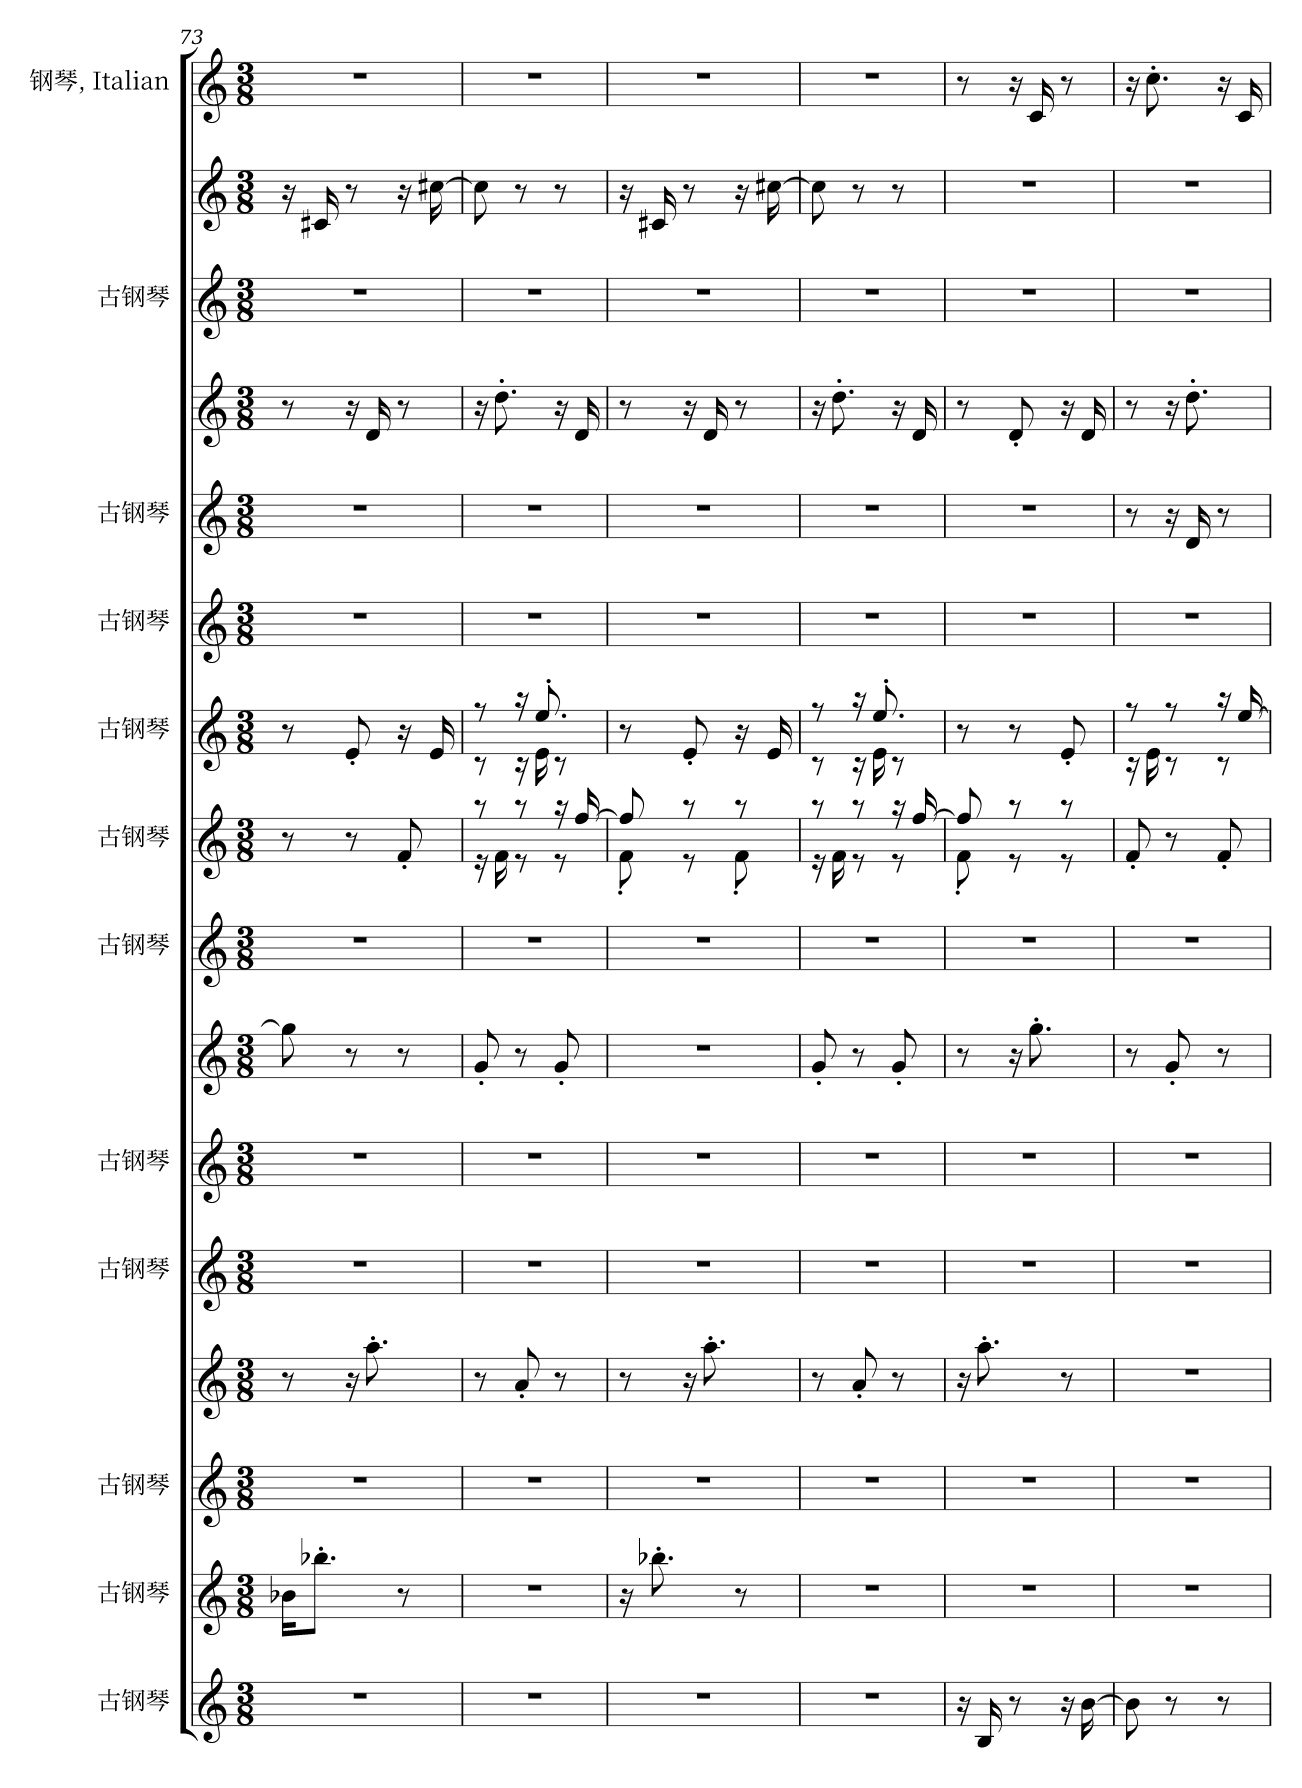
**kern	**kern	**kern	**kern	**kern	**kern	**kern	**kern	**kern	**kern	**kern	**kern	**kern	**kern	**kern	**kern
*part12	*part11	*part10	*part10	*part9	*part8	*part8	*part7	*part6	*part5	*part4	*part3	*part3	*part2	*part2	*part1
*staff16	*staff15	*staff14	*staff13	*staff12	*staff11	*staff10	*staff9	*staff8	*staff7	*staff6	*staff5	*staff4	*staff3	*staff2	*staff1
*I"古钢琴	*I"古钢琴	*I"古钢琴	*	*I"古钢琴	*I"古钢琴	*	*I"古钢琴	*I"古钢琴	*I"古钢琴	*I"古钢琴	*I"古钢琴	*	*I"古钢琴	*	*I"钢琴, Italian
*clefG2	*clefG2	*clefG2	*clefG2	*clefG2	*clefG2	*clefG2	*clefG2	*clefG2	*clefG2	*clefG2	*clefG2	*clefG2	*clefG2	*clefG2	*clefG2
*k[]	*k[]	*k[]	*k[]	*k[]	*k[]	*k[]	*k[]	*k[]	*k[]	*k[]	*k[]	*k[]	*k[]	*k[]	*k[]
*M3/8	*M3/8	*M3/8	*M3/8	*M3/8	*M3/8	*M3/8	*M3/8	*M3/8	*M3/8	*M3/8	*M3/8	*M3/8	*M3/8	*M3/8	*M3/8
=73	=73	=73	=73	=73	=73	=73	=73	=73	=73	=73	=73	=73	=73	=73	=73
4.r	16b-X\KL	4.r	8r	4.r	4.r	8gg\]	4.r	8r	8r	4.r	4.r	8r	4.r	16r	4.r
.	8.bb-X'\J	.	.	.	.	.	.	.	.	.	.	.	.	16c#X/	.
.	.	.	16r	.	.	8r	.	8r	8e'/	.	.	16r	.	8r	.
.	.	.	8.aa'\	.	.	.	.	.	.	.	.	16d/	.	.	.
.	8r	.	.	.	.	8r	.	8f'/	16r	.	.	8r	.	16r	.
.	.	.	.	.	.	.	.	.	16e/	.	.	.	.	[16cc#X\	.
=74	=74	=74	=74	=74	=74	=74	=74	=74	=74	=74	=74	=74	=74	=74	=74
*	*	*	*	*	*	*	*	*^	*^	*	*	*	*	*	*
4.r	4.r	4.r	8r	4.r	4.r	8g'/	4.r	8r	16r	8r	8r	4.r	4.r	16r	4.r	8cc#\]	4.r
.	.	.	.	.	.	.	.	.	16f\	.	.	.	.	8.dd'\	.	.	.
.	.	.	8a'/	.	.	8r	.	8r	8r	16r	16r	.	.	.	.	8r	.
.	.	.	.	.	.	.	.	.	.	8.ee'/	16e\	.	.	.	.	.	.
.	.	.	8r	.	.	8g'/	.	16r	8r	.	8r	.	.	16r	.	8r	.
.	.	.	.	.	.	.	.	[16ff/	.	.	.	.	.	16d/	.	.	.
*	*	*	*	*	*	*	*	*	*	*v	*v	*	*	*	*	*	*
=75	=75	=75	=75	=75	=75	=75	=75	=75	=75	=75	=75	=75	=75	=75	=75	=75
4.r	16r	4.r	8r	4.r	4.r	4.r	4.r	8ff/]	8f'\	8r	4.r	4.r	8r	4.r	16r	4.r
.	8.bb-X'\	.	.	.	.	.	.	.	.	.	.	.	.	.	16c#X/	.
.	.	.	16r	.	.	.	.	8r	8r	8e'/	.	.	16r	.	8r	.
.	.	.	8.aa'\	.	.	.	.	.	.	.	.	.	16d/	.	.	.
.	8r	.	.	.	.	.	.	8r	8f'\	16r	.	.	8r	.	16r	.
.	.	.	.	.	.	.	.	.	.	16e/	.	.	.	.	[16cc#X\	.
!!LO:PB:g=z
=76	=76	=76	=76	=76	=76	=76	=76	=76	=76	=76	=76	=76	=76	=76	=76	=76
*	*	*	*	*	*	*	*	*	*	*^	*	*	*	*	*	*
4.r	4.r	4.r	8r	4.r	4.r	8g'/	4.r	8r	16r	8r	8r	4.r	4.r	16r	4.r	8cc#\]	4.r
.	.	.	.	.	.	.	.	.	16f\	.	.	.	.	8.dd'\	.	.	.
.	.	.	8a'/	.	.	8r	.	8r	8r	16r	16r	.	.	.	.	8r	.
.	.	.	.	.	.	.	.	.	.	8.ee'/	16e\	.	.	.	.	.	.
.	.	.	8r	.	.	8g'/	.	16r	8r	.	8r	.	.	16r	.	8r	.
.	.	.	.	.	.	.	.	[16ff/	.	.	.	.	.	16d/	.	.	.
*	*	*	*	*	*	*	*	*	*	*v	*v	*	*	*	*	*	*
=77	=77	=77	=77	=77	=77	=77	=77	=77	=77	=77	=77	=77	=77	=77	=77	=77
16r	4.r	4.r	16r	4.r	4.r	8r	4.r	8ff/]	8f'\	8r	4.r	4.r	8r	4.r	4.r	8r
16B/	.	.	8.aa'\	.	.	.	.	.	.	.	.	.	.	.	.	.
8r	.	.	.	.	.	16r	.	8r	8r	8r	.	.	8d'/	.	.	16r
.	.	.	.	.	.	8.gg'\	.	.	.	.	.	.	.	.	.	16c/
16r	.	.	8r	.	.	.	.	8r	8r	8e'/	.	.	16r	.	.	8r
[16b\	.	.	.	.	.	.	.	.	.	.	.	.	16d/	.	.	.
*	*	*	*	*	*	*	*	*v	*v	*	*	*	*	*	*	*
=78	=78	=78	=78	=78	=78	=78	=78	=78	=78	=78	=78	=78	=78	=78	=78
*	*	*	*	*	*	*	*	*	*^	*	*	*	*	*	*
8b\]	4.r	4.r	4.r	4.r	4.r	8r	4.r	8f'/	8r	16r	4.r	8r	8r	4.r	4.r	16r
.	.	.	.	.	.	.	.	.	.	16e\	.	.	.	.	.	8.cc'\
8r	.	.	.	.	.	8g'/	.	8r	8r	8r	.	16r	16r	.	.	.
.	.	.	.	.	.	.	.	.	.	.	.	16d/	8.dd'\	.	.	.
8r	.	.	.	.	.	8r	.	8f'/	16r	8r	.	8r	.	.	.	16r
.	.	.	.	.	.	.	.	.	[16ee/	.	.	.	.	.	.	16c/
*	*	*	*	*	*	*	*	*	*v	*v	*	*	*	*	*	*
=	=	=	=	=	=	=	=	=	=	=	=	=	=	=	=
*-	*-	*-	*-	*-	*-	*-	*-	*-	*-	*-	*-	*-	*-	*-	*-
